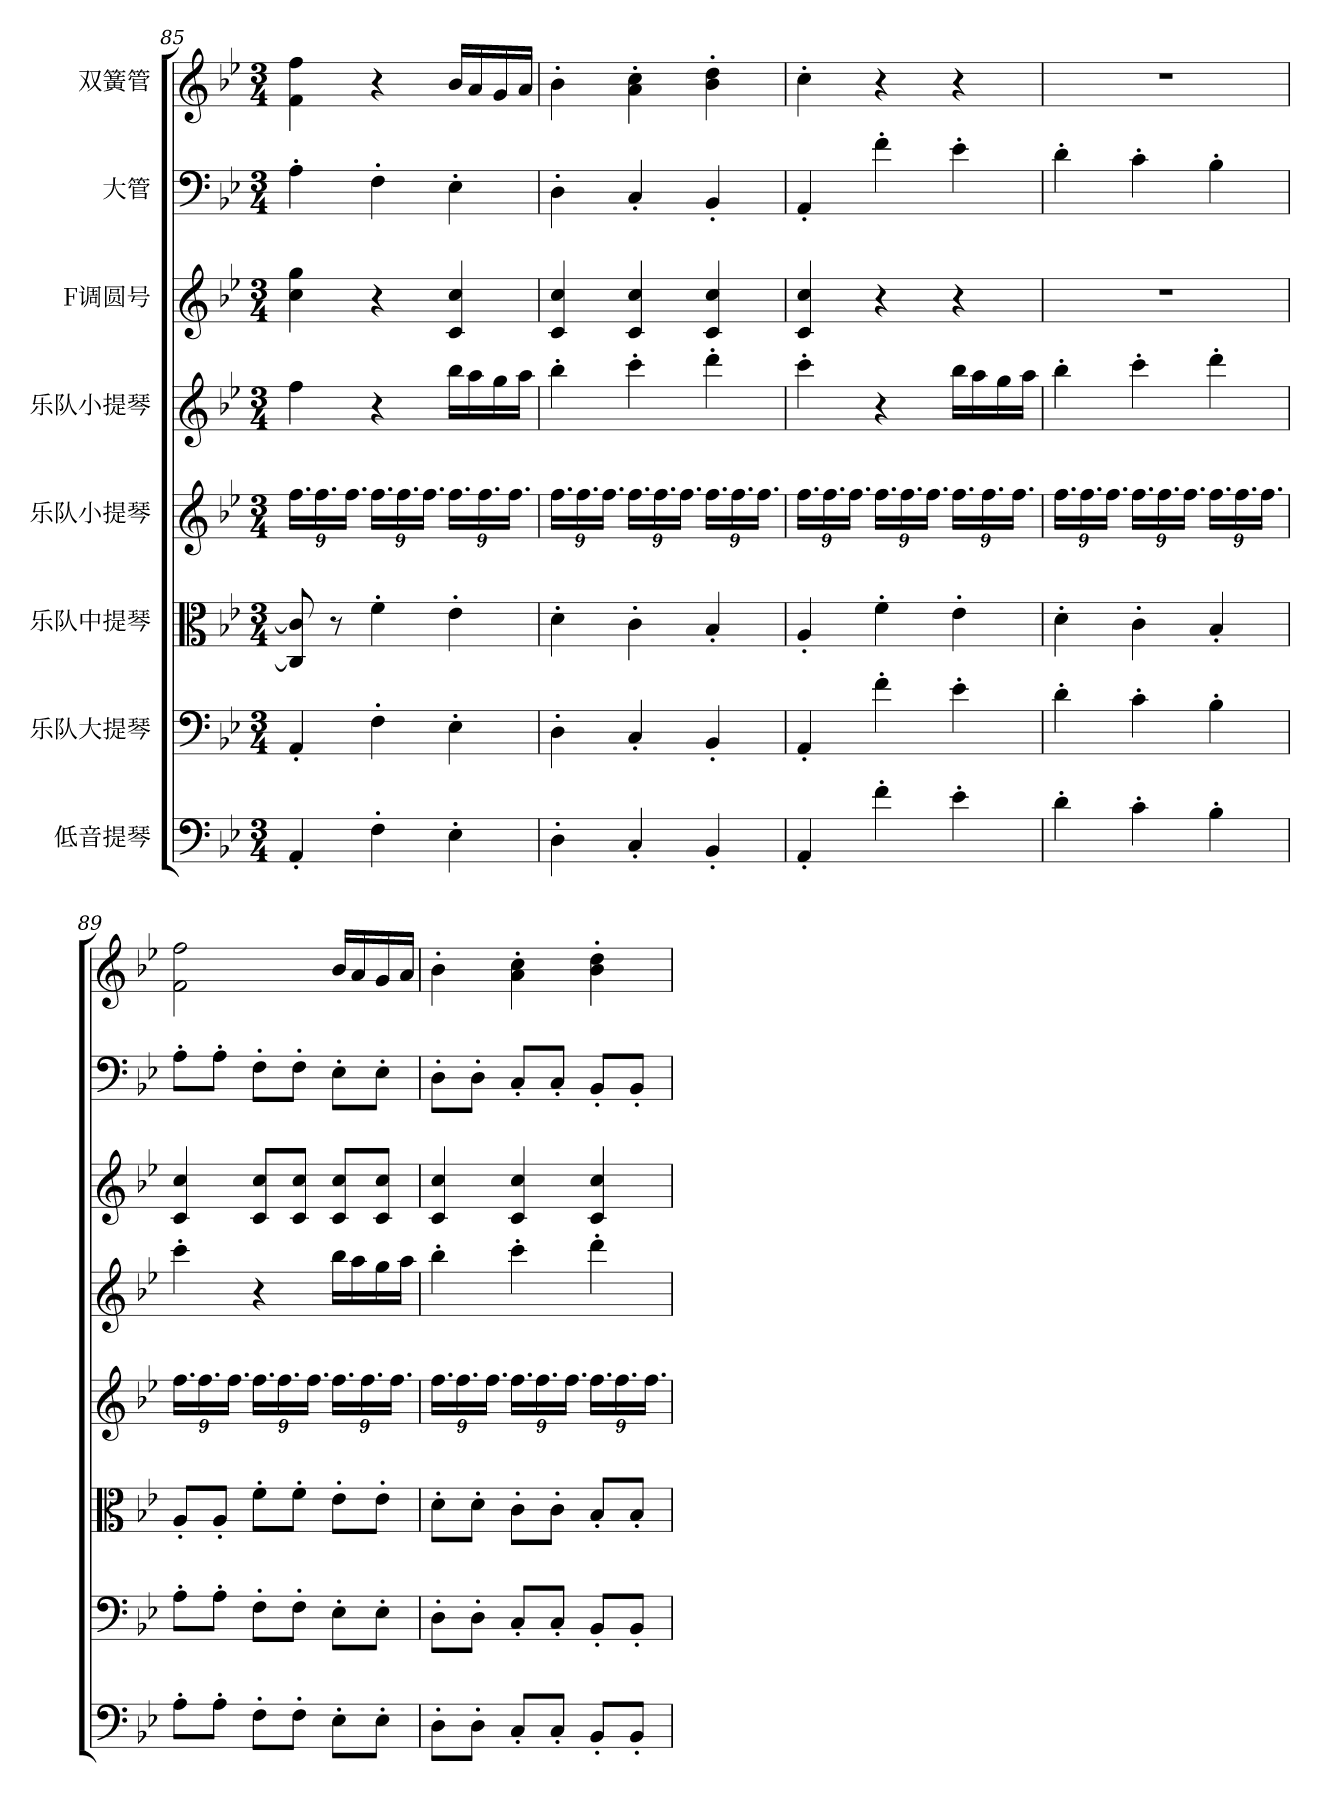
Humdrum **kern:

**kern	**kern	**kern	**kern	**kern	**kern	**kern	**kern
*part8	*part7	*part6	*part5	*part4	*part3	*part2	*part1
*staff8	*staff7	*staff6	*staff5	*staff4	*staff3	*staff2	*staff1
*I"低音提琴	*I"乐队大提琴	*I"乐队中提琴	*I"乐队小提琴	*I"乐队小提琴	*I"F调圆号	*I"大管	*I"双簧管
*clefF4	*clefF4	*clefC3	*clefG2	*clefG2	*clefG2	*clefF4	*clefG2
*ITrd7c12	*	*	*	*	*ITrd4c7	*	*
*k[b-e-]	*k[b-e-]	*k[b-e-]	*k[b-e-]	*k[b-e-]	*k[b-e-a-]	*k[b-e-]	*k[b-e-]
*M3/4	*M3/4	*M3/4	*M3/4	*M3/4	*M3/4	*M3/4	*M3/4
*	*	*	*Xbrackettup	*	*	*	*
=85	=85	=85	=85	=85	=85	=85	=85
4AAA'/	4AA'/	8C/] 8c/]	18.ff\LL	4ff\	4f\ 4cc\	4A'\	4f\ 4ff\
.	.	.	18.ff\	.	.	.	.
.	.	8r	.	.	.	.	.
.	.	.	18.ff\JJ	.	.	.	.
4FF'\	4F'\	4f'\	18.ff\LL	4r	4r	4F'\	4r
.	.	.	18.ff\	.	.	.	.
.	.	.	18.ff\JJ	.	.	.	.
4EE-'\	4E-'\	4e-'\	18.ff\LL	16bb-\LL	4F/ 4f/	4E-'\	16b-/LL
.	.	.	.	16aa\	.	.	16a/
.	.	.	18.ff\	.	.	.	.
.	.	.	.	16gg\	.	.	16g/
.	.	.	18.ff\JJ	.	.	.	.
.	.	.	.	16aa\JJ	.	.	16a/JJ
=86	=86	=86	=86	=86	=86	=86	=86
4DD'\	4D'\	4d'\	18.ff\LL	4bb-'\	4F/ 4f/	4D'\	4b-'\
.	.	.	18.ff\	.	.	.	.
.	.	.	18.ff\JJ	.	.	.	.
4CC'/	4C'/	4c'\	18.ff\LL	4ccc'\	4F/ 4f/	4C'/	4a\' 4cc\'
.	.	.	18.ff\	.	.	.	.
.	.	.	18.ff\JJ	.	.	.	.
4BBB-'/	4BB-'/	4B-'/	18.ff\LL	4ddd'\	4F/ 4f/	4BB-'/	4b-\' 4dd\'
.	.	.	18.ff\	.	.	.	.
.	.	.	18.ff\JJ	.	.	.	.
!!LO:PB:g=z
=87	=87	=87	=87	=87	=87	=87	=87
4AAA'/	4AA'/	4A'/	18.ff\LL	4ccc'\	4F/ 4f/	4AA'/	4cc'\
.	.	.	18.ff\	.	.	.	.
.	.	.	18.ff\JJ	.	.	.	.
4F'\	4f'\	4f'\	18.ff\LL	4r	4r	4f'\	4r
.	.	.	18.ff\	.	.	.	.
.	.	.	18.ff\JJ	.	.	.	.
4E-'\	4e-'\	4e-'\	18.ff\LL	16bb-\LL	4r	4e-'\	4r
.	.	.	.	16aa\	.	.	.
.	.	.	18.ff\	.	.	.	.
.	.	.	.	16gg\	.	.	.
.	.	.	18.ff\JJ	.	.	.	.
.	.	.	.	16aa\JJ	.	.	.
=88	=88	=88	=88	=88	=88	=88	=88
4D'\	4d'\	4d'\	18.ff\LL	4bb-'\	2.r	4d'\	2.r
.	.	.	18.ff\	.	.	.	.
.	.	.	18.ff\JJ	.	.	.	.
4C'\	4c'\	4c'\	18.ff\LL	4ccc'\	.	4c'\	.
.	.	.	18.ff\	.	.	.	.
.	.	.	18.ff\JJ	.	.	.	.
4BB-'\	4B-'\	4B-'/	18.ff\LL	4ddd'\	.	4B-'\	.
.	.	.	18.ff\	.	.	.	.
.	.	.	18.ff\JJ	.	.	.	.
=89	=89	=89	=89	=89	=89	=89	=89
8AA'\L	8A'\L	8A'/L	18.ff\LL	4ccc'\	4F/ 4f/	8A'\L	2f\ 2ff\
.	.	.	18.ff\	.	.	.	.
8AA'\J	8A'\J	8A'/J	.	.	.	8A'\J	.
.	.	.	18.ff\JJ	.	.	.	.
8FF'\L	8F'\L	8f'\L	18.ff\LL	4r	8F/ 8f/L	8F'\L	.
.	.	.	18.ff\	.	.	.	.
8FF'\J	8F'\J	8f'\J	.	.	8F/ 8f/J	8F'\J	.
.	.	.	18.ff\JJ	.	.	.	.
8EE-'\L	8E-'\L	8e-'\L	18.ff\LL	16bb-\LL	8F/ 8f/L	8E-'\L	16b-/LL
.	.	.	.	16aa\	.	.	16a/
.	.	.	18.ff\	.	.	.	.
8EE-'\J	8E-'\J	8e-'\J	.	16gg\	8F/ 8f/J	8E-'\J	16g/
.	.	.	18.ff\JJ	.	.	.	.
.	.	.	.	16aa\JJ	.	.	16a/JJ
!!LO:PB:g=z
=90	=90	=90	=90	=90	=90	=90	=90
8DD'\L	8D'\L	8d'\L	18.ff\LL	4bb-'\	4F/ 4f/	8D'\L	4b-'\
.	.	.	18.ff\	.	.	.	.
8DD'\J	8D'\J	8d'\J	.	.	.	8D'\J	.
.	.	.	18.ff\JJ	.	.	.	.
8CC'/L	8C'/L	8c'\L	18.ff\LL	4ccc'\	4F/ 4f/	8C'/L	4a\' 4cc\'
.	.	.	18.ff\	.	.	.	.
8CC'/J	8C'/J	8c'\J	.	.	.	8C'/J	.
.	.	.	18.ff\JJ	.	.	.	.
8BBB-'/L	8BB-'/L	8B-'/L	18.ff\LL	4ddd'\	4F/ 4f/	8BB-'/L	4b-\' 4dd\'
.	.	.	18.ff\	.	.	.	.
8BBB-'/J	8BB-'/J	8B-'/J	.	.	.	8BB-'/J	.
.	.	.	18.ff\JJ	.	.	.	.
=	=	=	=	=	=	=	=
*-	*-	*-	*-	*-	*-	*-	*-
